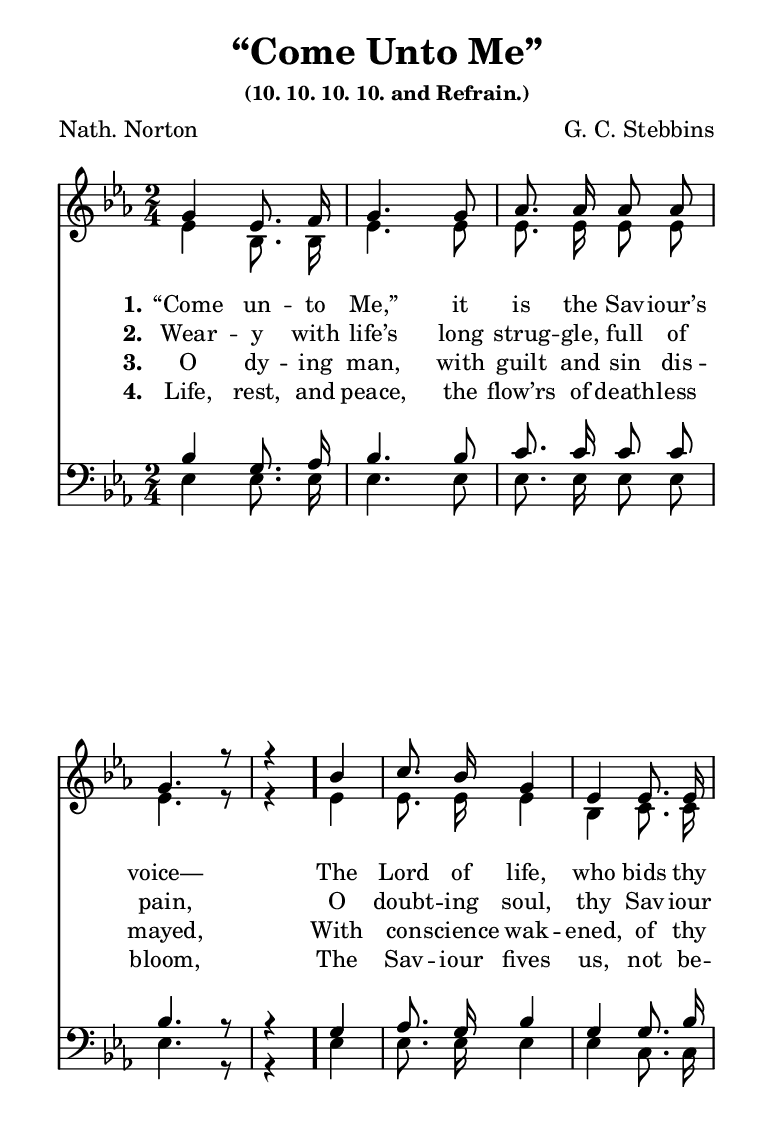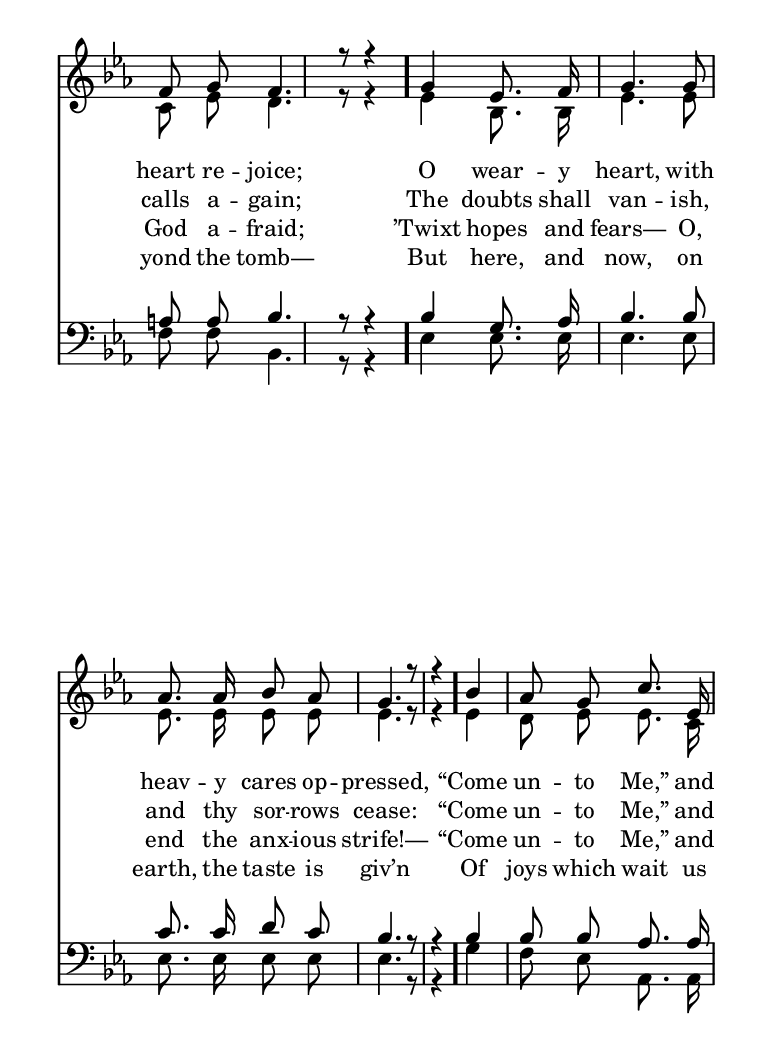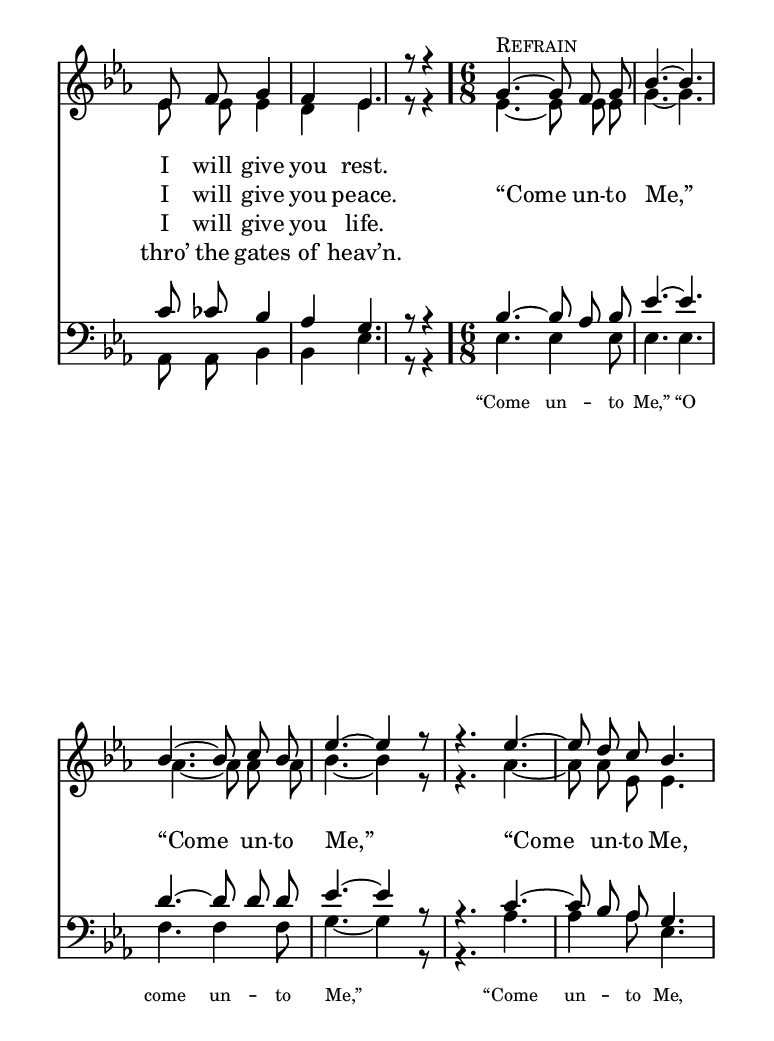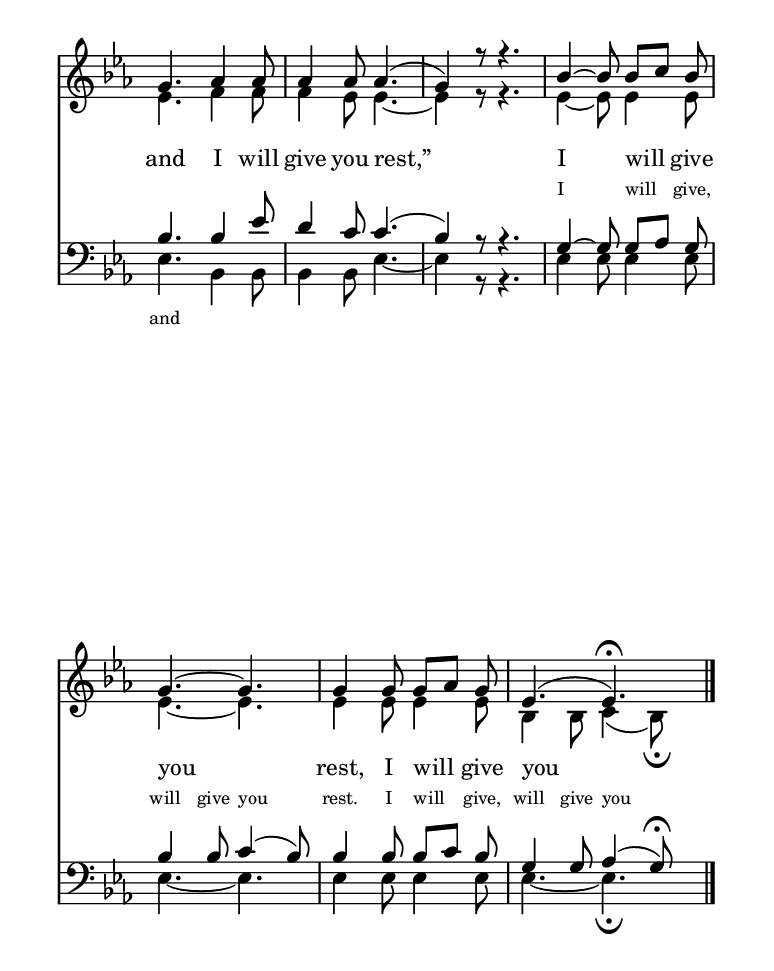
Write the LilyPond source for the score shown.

\include "common/global.ily"
\paper {
  \include "common/paper.ily"
  ragged-bottom = ##f
  ragged-last-bottom = ##t
  % We take advantage of the incompatibility of systems-per-page=4 and
  % page-count=1 in the case of eogsized, where systems-per-page gets ignored.
  % Otherwise we would have to have conditional execution here.
  %systems-per-page = ##f
  %page-count = ##f
}

\header{
  title = "“Come Unto Me”"
  subsubtitle = "(10. 10. 10. 10. and Refrain.)"
  %meter = "10.10.10.10."
  poet = "Nath. Norton"
  composer = "G. C. Stebbins"
  %copyright = ""
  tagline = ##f
}

% for fermata in MIDI
ta = { \tempo 4=84 }
tb = { \tempo 4=42 }
tc = { \tempo 4=21 }

patternA = { \ta c4 c8. c16       | c4. c8        | c8. c16 c8 c8    | c4. r8                     } % Line 1, 3
patternB = { \ta c4 c8. c16       | c4 c4         | c8. c16 c8 c8    | c4. r8                     } % Line 2
patternC = { \ta c4 c8 c8         | c8. c16 c8 c8 | c4 c4            | c4. r8                     } % Line 4

patternR = { \ta c4. ~ c8 c8 c8   | c4. ~ c4.     | c4. ~ c8 c8 c8   | c4. ~ c4 r8                } % Refrain soprano / alto / tenor 1
patternS = { \ta c4. ~ c8 c8 c8   | c4. c4.       | c4 c8 c4 c8      | c4.( c4) r8                } % Refrain soprano / tenor 2
patternZ = { \ta c4. ~ c8 c8 c8   | c4. c4.       | c4 c8 c4 c8      | c4. ~ c4 r8                } % Refrain alto 2
patternT = { \ta c4 c8 c8[ c8] c8 | c4. ~ c4.     | c4 c8 c8[ c8] c8 | c4.( \tb c4.) \fermata     } % Refrain soprano 3
patternU = { \ta c4 c8 c4 c8      | c4. ~ c4.     | c4 c8 c4 c8      | c4 c8 c4( \tc c8) \fermata } % Refrain alto 3
patternV = { \ta c4 c8 c8[ c8] c8 | c4 c8 c4( c8) | c4 c8 c8[ c8] c8 | c4 c8 c4( \tc c8) \fermata } % Refrain tenor 3
patternW = { \ta c4. c4 c8        | c4. c4.       | c4. c4 c8        | c4. ~ c4 r8                } % Refrain bass 1
patternX = { \ta c4. c4 c8        | c4. c4.       | c4 c8 c4 c8      | c4. ~ c4 r8                } % Refrain bass 2
patternY = { \ta c4 c8 c4 c8      | c4. ~ c4.     | c4 c8 c4 c8      | c4. ~ \tb c4. \fermata     } % Refrain bass 3
patternZ = { \ta c4. ~ c8 c8 c8   | c4. c4.       | c4 c8 c4 c8      | c4. ~ c4 r8                } % Refrain alto 2

global = {
  \include "common/overrides.ily"
  \override Staff.TimeSignature.style = #'()
  \time 2/4
  \override Score.MetronomeMark.transparent = ##t
  \ta
  \key ees \major
  %\partial 4.
  \autoBeamOff
}

notesSoprano = {
\global
\relative c'' {

  \changePitch \patternA { g ees f   | g g          | aes aes aes aes | g r   }
  \changePitch \patternB { bes c bes | g ees        | ees ees f g     | f r   }
  \changePitch \patternA { g ees f   | g g          | aes aes bes aes | g r   }
  \changePitch \patternC { bes aes g | c ees, ees f | g f             | ees r }

  \time 6/8
  << s^\markup { \small \caps "Refrain" }
  \changePitch \patternR { g g f g           | bes bes | bes bes c bes   | ees ees r } >>
  \changePitch \patternS { ees ees d c       | bes g   | aes aes aes aes | aes g r   }
  \changePitch \patternT { bes bes bes c bes | g g     | g g g aes g     | ees ees   }


  \bar "|."

}
}

notesAlto = {
\global
\relative e' {

  \changePitch \patternA { ees bes bes | ees ees       | ees ees ees ees | ees r }
  \changePitch \patternB { ees ees ees | ees bes       | c c c ees       | d r   }
  \changePitch \patternA { ees bes bes | ees ees       | ees ees ees ees | ees r }
  \changePitch \patternC { ees d ees   | ees c ees ees | ees d           | ees r }

  \changePitch \patternR { ees ees ees ees | g g     | aes aes aes aes | bes bes r     }
  \changePitch \patternZ { aes aes aes ees | ees ees | f f f ees       | ees ees r     }
  \changePitch \patternU { ees ees ees ees | ees ees | ees ees ees ees | bes bes c bes }

}
}

notesTenor = {
\global
\relative a {

  \changePitch \patternA { bes g aes   | bes bes       | c c c c   | bes r }
  \changePitch \patternB { g aes g     | bes g         | g bes a a | bes r }
  \changePitch \patternA { bes g aes   | bes bes       | c c d c   | bes r }
  \changePitch \patternC { bes bes bes | aes aes c ces | bes aes   | g r   }

  \changePitch \patternR { bes bes aes bes | ees ees       | d d d d           | ees ees r }
  \changePitch \patternS { c c bes aes     | g bes         | bes ees d c       | c bes r   }
  \changePitch \patternV { g g g aes g     | bes bes c bes | bes bes bes c bes | g g aes g }

}
}

notesBass = {
\global
\relative f {

  \changePitch \patternA { ees ees ees | ees ees          | ees ees ees ees | ees r  }
  \changePitch \patternB { ees ees ees | ees ees          | c c f f         | bes, r }
  \changePitch \patternA { ees ees ees | ees ees          | ees ees ees ees | ees r  }
  \changePitch \patternC { g f ees     | aes, aes aes aes | bes bes         | ees r  }

  \changePitch \patternW { ees ees ees     | ees ees | f f f           | g g r     }
  \changePitch \patternX { aes aes aes     | ees ees | bes bes bes bes | ees ees r }
  \changePitch \patternY { ees ees ees ees | ees ees | ees ees ees ees | ees ees   }

}
}

Refrain = \lyricmode {

  “Come un -- to Me,” “Come un -- to Me,”
  “Come un -- to Me, and I will give you rest,”
  I will give you rest, I will give you rest.

}

BassRefrainA = \lyricmode {

  \override LyricText.font-size = #-2
  \repeat unfold 40 { \skip 4 }
  “Come un -- to Me,” “O come un -- to Me,”
  “Come un -- to Me, and

}

TenorRefrainA = \lyricmode {

  \override LyricText.font-size = #-2
  \repeat unfold 58 { \skip 4 }
  I will give, will give you rest.
  I will give, will give you rest.

}

wordsA = \lyricmode {
\set stanza = "1."

  “Come un -- to Me,” it is the Sav -- iour’s voice— \bar "."
  The Lord of life, who bids thy heart re -- joice; \bar "."
  O wear -- y heart, with heav -- y cares op -- pressed, \bar "."
  “Come un -- to Me,” and I will give you rest. \bar "."

}

wordsB = \lyricmode {
\set stanza = "2."

  Wear -- y with life’s long strug -- gle, full of pain,
  O doubt -- ing soul, thy Sav -- iour calls a -- gain;
  The doubts shall van -- ish, and thy sor -- rows cease:
  “Come un -- to Me,” and I will give you peace.

  % This \break appears in the original (eogsized) but unnecessarily prevents
  % the letter variant from laying out on one page.
  %\break
  \Refrain
}

wordsC = \lyricmode {
\set stanza = "3."

  O dy -- ing man, with guilt and sin dis -- mayed,
  With con -- science wak -- ened, of thy God a -- fraid;
  ’Twixt hopes and fears— O, end the anx -- ious strife!—
  “Come un -- to Me,” and I will give you life.

}

wordsD = \lyricmode {
\set stanza = "4."

  Life, rest, and peace, the flow’rs of death -- less bloom,
  The Sav -- iour fives us, not be -- yond the tomb—
  But here, and now, on earth, the taste is giv’n
  Of joys which wait us thro’ the gates of heav’n.

}


\score {
  \context ChoirStaff <<
    \context Staff = upper <<
      \set ChoirStaff.systemStartDelimiter = #'SystemStartBar
      \context Voice  = sopranos { \voiceOne << \notesSoprano >> }
      \context Voice  = altos { \voiceTwo << \notesAlto >> }
      \context Lyrics = one   \lyricsto sopranos \wordsA
      \context Lyrics = two   \lyricsto sopranos \wordsB
      \context Lyrics = three \lyricsto sopranos \wordsC
      \context Lyrics = four  \lyricsto sopranos \wordsD
    >>
    \context Staff = men <<
      \clef bass
      \context Voice  = tenors { \voiceOne << \notesTenor >> }
      \context Voice  = basses { \voiceTwo << \notesBass >> }
    >>
  \new Lyrics \with { alignAboveContext = men } \lyricsto tenors \TenorRefrainA
  \new Lyrics \with { alignBelowContext = men } \lyricsto basses \BassRefrainA
  >>
  \layout {
    \include "common/layout.ily"
  }
  \midi{
    \include "common/midi.ily"
  }
}

\version "2.18.0"  % necessary for upgrading to future LilyPond versions.

% vi:set et ts=2 sw=2 ai nocindent syntax=lilypond
